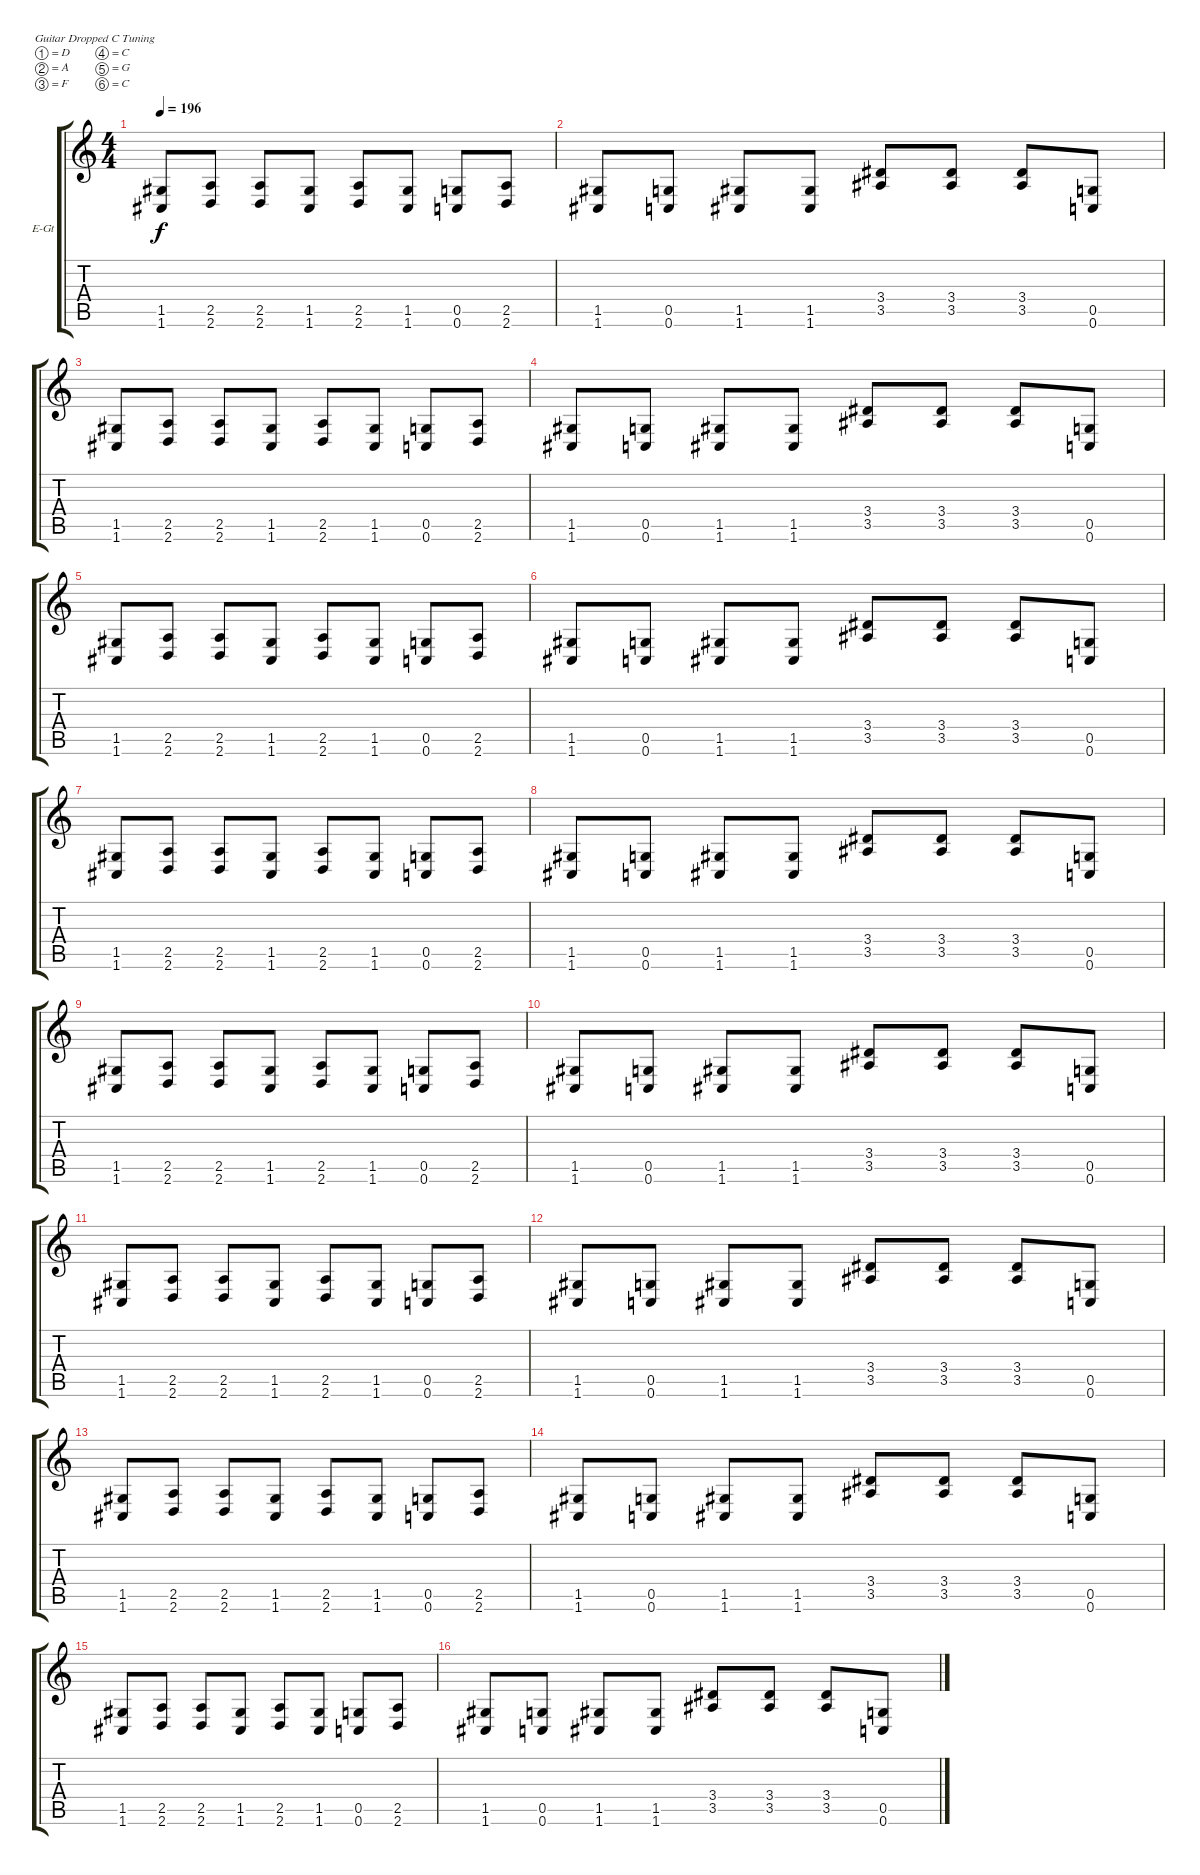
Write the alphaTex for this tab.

\defaultSystemsLayout 4
\bracketExtendMode groupsimilarinstruments
\firstSystemTrackNameOrientation horizontal
\otherSystemsTrackNameOrientation horizontal
\track ("James Hetfield (Rhythm)" "E-Gt") {instrument distortionguitar}
\staff {score tabs}
\tuning (D4 A3 F3 C3 G2 C2)
\ts (4 4)
\tempo 196
\clef g2
\ks c
(1.6 1.5).8{dy f} (2.6 2.5).8 (2.6 2.5).8 (1.6 1.5).8 (2.6 2.5).8 (1.6 1.5).8 (0.6 0.5).8 (2.6 2.5).8 |
(1.5 1.6).8 (0.5 0.6).8 (1.5 1.6).8 (1.5 1.6).8 (3.4 3.5).8 (3.4 3.5).8 (3.4 3.5).8 (0.5 0.6).8 |
(1.6 1.5).8 (2.6 2.5).8 (2.6 2.5).8 (1.6 1.5).8 (2.6 2.5).8 (1.6 1.5).8 (0.6 0.5).8 (2.6 2.5).8 |
(1.5 1.6).8 (0.5 0.6).8 (1.5 1.6).8 (1.5 1.6).8 (3.4 3.5).8 (3.4 3.5).8 (3.4 3.5).8 (0.5 0.6).8 |
(1.6 1.5).8 (2.6 2.5).8 (2.6 2.5).8 (1.6 1.5).8 (2.6 2.5).8 (1.6 1.5).8 (0.6 0.5).8 (2.6 2.5).8 |
(1.5 1.6).8 (0.5 0.6).8 (1.5 1.6).8 (1.5 1.6).8 (3.4 3.5).8 (3.4 3.5).8 (3.4 3.5).8 (0.5 0.6).8 |
(1.6 1.5).8 (2.6 2.5).8 (2.6 2.5).8 (1.6 1.5).8 (2.6 2.5).8 (1.6 1.5).8 (0.6 0.5).8 (2.6 2.5).8 |
(1.5 1.6).8 (0.5 0.6).8 (1.5 1.6).8 (1.5 1.6).8 (3.4 3.5).8 (3.4 3.5).8 (3.4 3.5).8 (0.5 0.6).8 |
(1.6 1.5).8 (2.6 2.5).8 (2.6 2.5).8 (1.6 1.5).8 (2.6 2.5).8 (1.6 1.5).8 (0.6 0.5).8 (2.6 2.5).8 |
(1.5 1.6).8 (0.5 0.6).8 (1.5 1.6).8 (1.5 1.6).8 (3.4 3.5).8 (3.4 3.5).8 (3.4 3.5).8 (0.5 0.6).8 |
(1.5 1.6).8 (2.5 2.6).8 (2.5 2.6).8 (1.5 1.6).8 (2.5 2.6).8 (1.5 1.6).8 (0.5 0.6).8 (2.5 2.6).8 |
(1.5 1.6).8 (0.5 0.6).8 (1.5 1.6).8 (1.5 1.6).8 (3.4 3.5).8 (3.4 3.5).8 (3.4 3.5).8 (0.5 0.6).8 |
(1.6 1.5).8 (2.6 2.5).8 (2.6 2.5).8 (1.6 1.5).8 (2.6 2.5).8 (1.6 1.5).8 (0.6 0.5).8 (2.6 2.5).8 |
(1.5 1.6).8 (0.5 0.6).8 (1.5 1.6).8 (1.5 1.6).8 (3.4 3.5).8 (3.4 3.5).8 (3.4 3.5).8 (0.5 0.6).8 |
(1.6 1.5).8 (2.6 2.5).8 (2.6 2.5).8 (1.6 1.5).8 (2.6 2.5).8 (1.6 1.5).8 (0.6 0.5).8 (2.6 2.5).8 |
(1.5 1.6).8 (0.5 0.6).8 (1.5 1.6).8 (1.5 1.6).8 (3.4 3.5).8 (3.4 3.5).8 (3.4 3.5).8 (0.5 0.6).8
